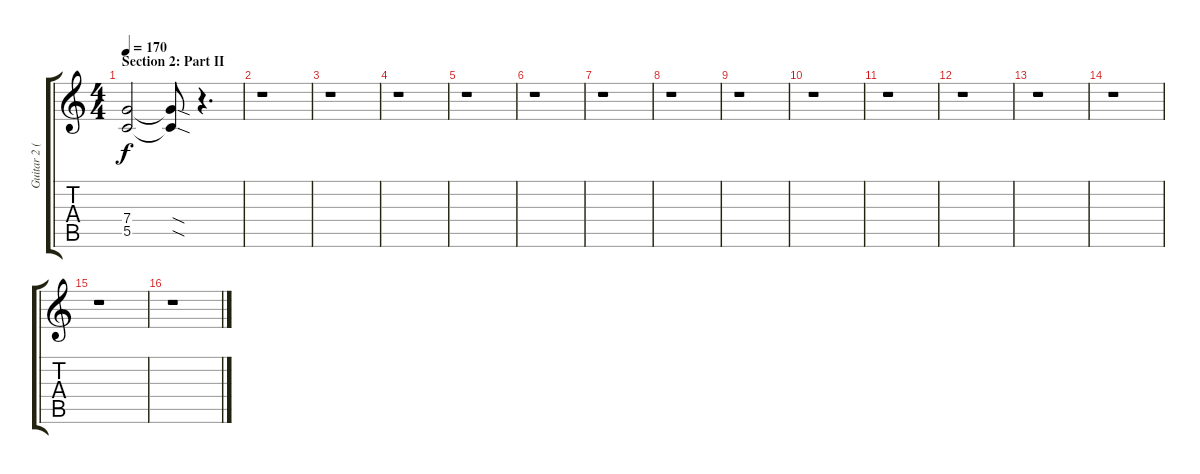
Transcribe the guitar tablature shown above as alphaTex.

\track ("Guitar 2 (Distortion)" "Guitar 2 (") {instrument distortionguitar}
\staff {score tabs}
\tuning (D4 A3 F3 C3 G2 D2) {hide}
\ts (4 4)
\section ("" "Section 2: Part II")
\tempo 170
\clef g2
\ks c
(7.4 5.5).2{dy f} (7.4{sod t} 5.5{sod t}).8 r.4{d} |
r.1 |
r.1 |
r.1 |
r.1 |
r.1 |
r.1 |
r.1 |
r.1 |
r.1 |
r.1 |
r.1 |
r.1 |
r.1 |
r.1 |
r.1
